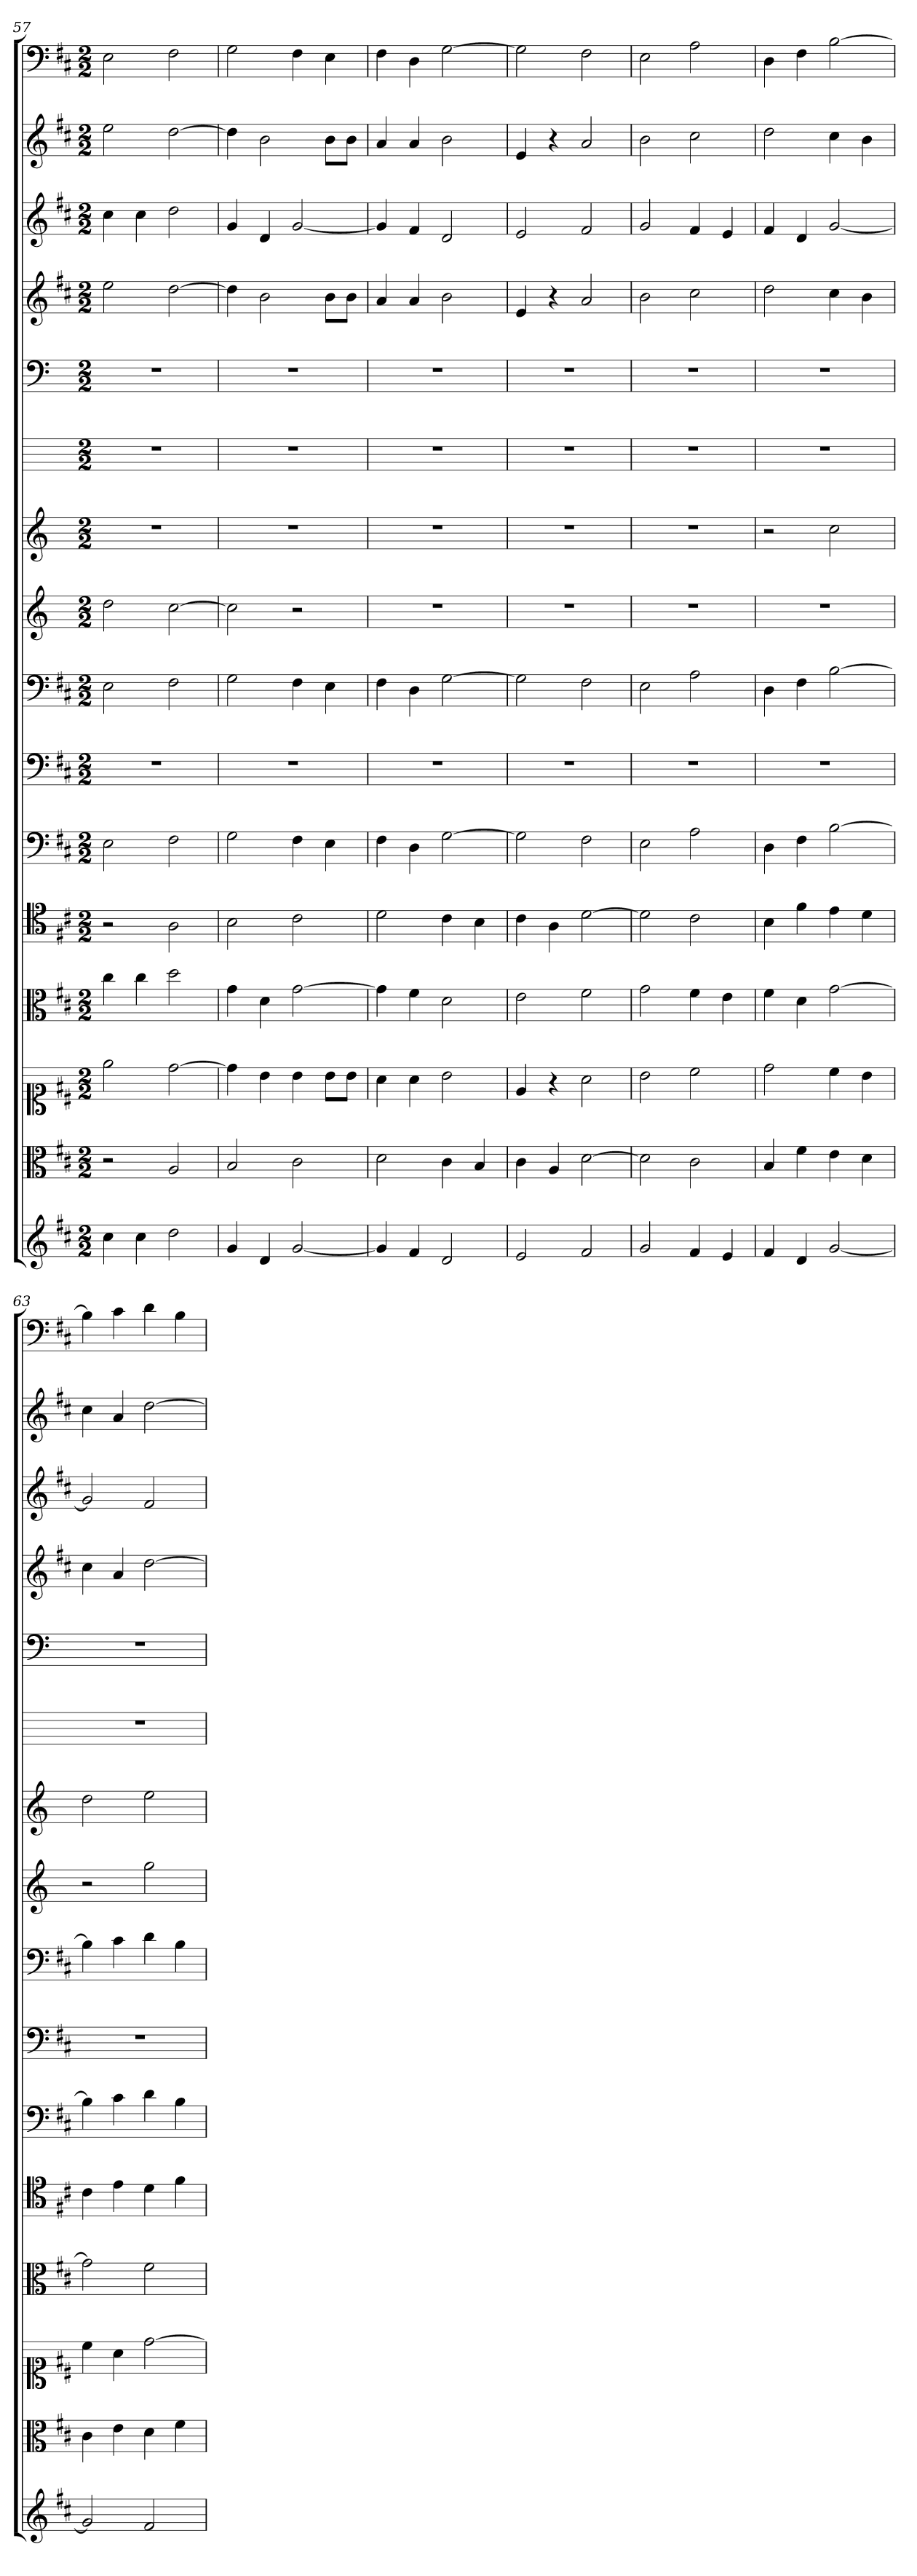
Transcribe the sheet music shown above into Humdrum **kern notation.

**kern	**kern	**kern	**kern	**kern	**kern	**kern	**kern	**kern	**kern	**kern	**kern	**kern	**kern	**kern	**kern
*part16	*part15	*part14	*part13	*part12	*part11	*part10	*part9	*part8	*part7	*part6	*part5	*part4	*part3	*part2	*part1
*staff16	*staff15	*staff14	*staff13	*staff12	*staff11	*staff10	*staff9	*staff8	*staff7	*staff6	*staff5	*staff4	*staff3	*staff2	*staff1
*	*clefC3	*clefC1	*clefC3	*clefC4	*clefF4	*clefF4	*clefF4	*	*	*	*clefF4	*	*	*	*clefF4
*k[f#c#]	*k[f#c#]	*k[f#c#]	*k[f#c#]	*k[f#c#]	*k[f#c#]	*k[f#c#]	*k[f#c#]	*k[]	*k[]	*k[]	*k[]	*k[f#c#]	*k[f#c#]	*k[f#c#]	*k[f#c#]
*D:	*D:	*D:	*D:	*D:	*D:	*D:	*D:	*	*	*	*	*D:	*D:	*D:	*D:
*M2/2	*M2/2	*M2/2	*M2/2	*M2/2	*M2/2	*M2/2	*M2/2	*M2/2	*M2/2	*M2/2	*M2/2	*M2/2	*M2/2	*M2/2	*M2/2
=57	=57	=57	=57	=57	=57	=57	=57	=57	=57	=57	=57	=57	=57	=57	=57
4cc#	2r	2ee	4cc#	2r	2E	1r	2E	2dd	1r	1r	1r	2ee	4cc#	2ee	2E
4cc#	.	.	4cc#	.	.	.	.	.	.	.	.	.	4cc#	.	.
2dd	2A	[2dd	2dd	2A	2F#	.	2F#	[2cc	.	.	.	[2dd	2dd	[2dd	2F#
=58	=58	=58	=58	=58	=58	=58	=58	=58	=58	=58	=58	=58	=58	=58	=58
4g	2B	4dd]	4g	2B	2G	1r	2G	2cc]	1r	1r	1r	4dd]	4g	4dd]	2G
4d	.	4b	4d	.	.	.	.	.	.	.	.	2b	4d	2b	.
[2g	2c#	4b	[2g	2c#	4F#	.	4F#	2r	.	.	.	.	[2g	.	4F#
.	.	8b\L	.	.	4E	.	4E	.	.	.	.	8bL	.	8bL	4E
.	.	8b\J	.	.	.	.	.	.	.	.	.	8bJ	.	8bJ	.
=59	=59	=59	=59	=59	=59	=59	=59	=59	=59	=59	=59	=59	=59	=59	=59
4g]	2d	4a	4g]	2d	4F#	1r	4F#	1r	1r	1r	1r	4a	4g]	4a	4F#
4f#	.	4a	4f#	.	4D	.	4D	.	.	.	.	4a	4f#	4a	4D
2d	4c#	2b	2d	4c#	[2G	.	[2G	.	.	.	.	2b	2d	2b	[2G
.	4B	.	.	4B	.	.	.	.	.	.	.	.	.	.	.
=60	=60	=60	=60	=60	=60	=60	=60	=60	=60	=60	=60	=60	=60	=60	=60
2e	4c#	4e	2e	4c#	2G]	1r	2G]	1r	1r	1r	1r	4e	2e	4e	2G]
.	4A	4r	.	4A	.	.	.	.	.	.	.	4r	.	4r	.
2f#	[2d	2a	2f#	[2d	2F#	.	2F#	.	.	.	.	2a	2f#	2a	2F#
=61	=61	=61	=61	=61	=61	=61	=61	=61	=61	=61	=61	=61	=61	=61	=61
2g	2d]	2b	2g	2d]	2E	1r	2E	1r	1r	1r	1r	2b	2g	2b	2E
4f#	2c#	2cc#	4f#	2c#	2A	.	2A	.	.	.	.	2cc#	4f#	2cc#	2A
4e	.	.	4e	.	.	.	.	.	.	.	.	.	4e	.	.
=62	=62	=62	=62	=62	=62	=62	=62	=62	=62	=62	=62	=62	=62	=62	=62
4f#	4B	2dd	4f#	4B	4D	1r	4D	1r	2r	1r	1r	2dd	4f#	2dd	4D
4d	4f#	.	4d	4f#	4F#	.	4F#	.	.	.	.	.	4d	.	4F#
[2g	4e	4cc#	[2g	4e	[2B	.	[2B	.	2cc	.	.	4cc#	[2g	4cc#	[2B
.	4d	4b	.	4d	.	.	.	.	.	.	.	4b	.	4b	.
=63	=63	=63	=63	=63	=63	=63	=63	=63	=63	=63	=63	=63	=63	=63	=63
2g]	4c#	4cc#	2g]	4c#	4B]	1r	4B]	2r	2dd	1r	1r	4cc#	2g]	4cc#	4B]
.	4e	4a	.	4e	4c#	.	4c#	.	.	.	.	4a	.	4a	4c#
2f#	4d	[2dd	2f#	4d	4d	.	4d	2gg	2ee	.	.	[2dd	2f#	[2dd	4d
.	4f#	.	.	4f#	4B	.	4B	.	.	.	.	.	.	.	4B
=	=	=	=	=	=	=	=	=	=	=	=	=	=	=	=
*-	*-	*-	*-	*-	*-	*-	*-	*-	*-	*-	*-	*-	*-	*-	*-
